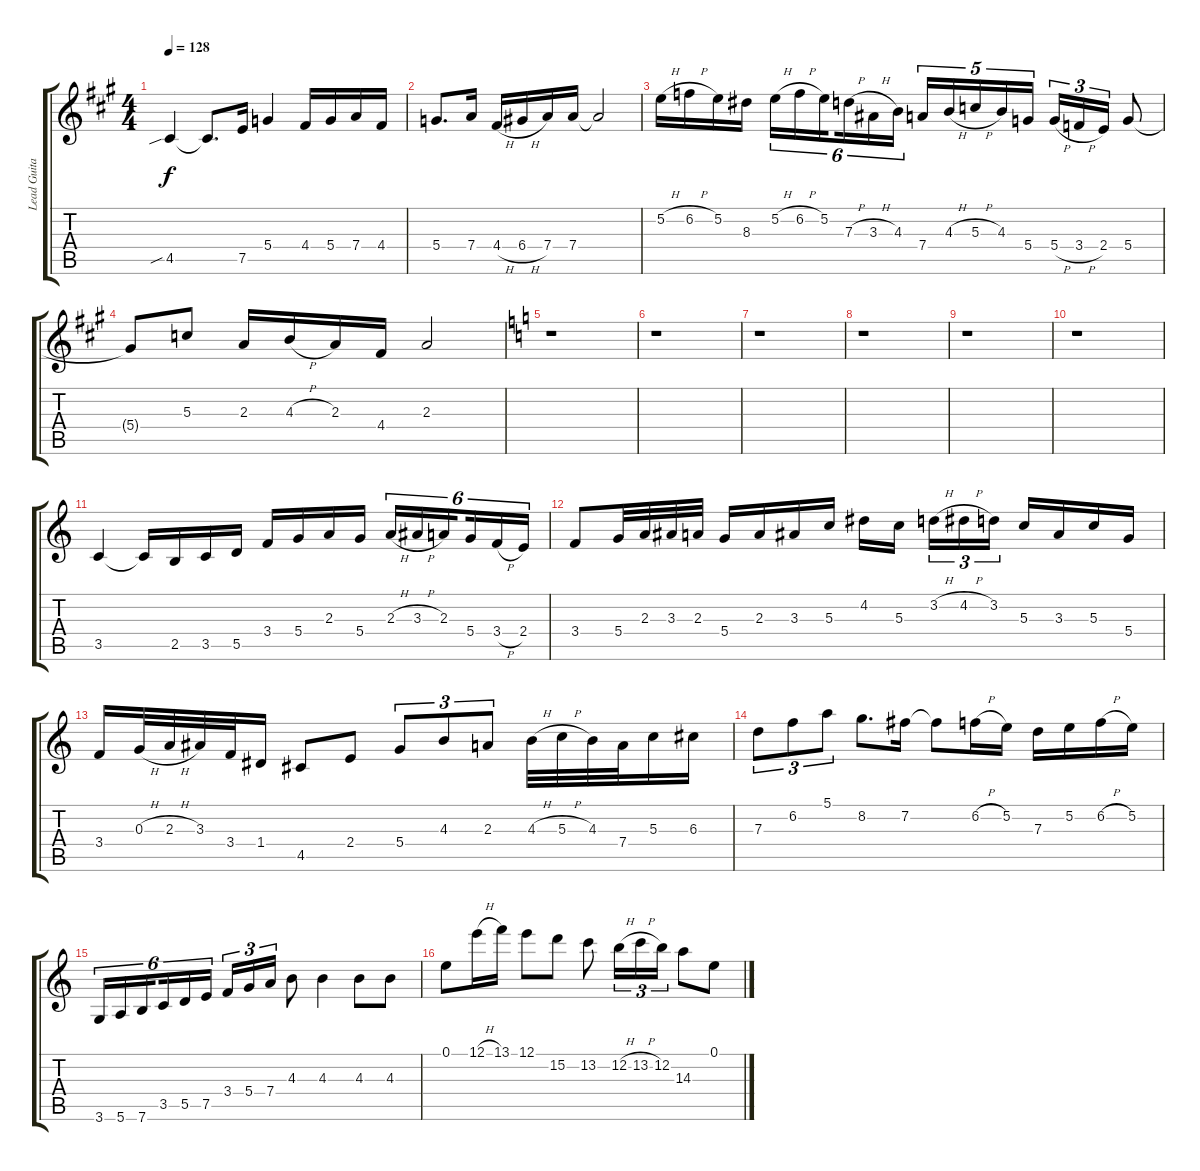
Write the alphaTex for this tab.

\track ("Lead Guitar" "Lead Guita") {instrument overdrivenguitar}
\staff {score tabs}
\tuning (E4 B3 G3 D3 A2 E2) {hide}
\ts (4 4)
\tempo 128
\clef g2
\ks a
4.5{sib}.4{dy f} 4.5{t}.8{d} 7.5.16 5.4.4 4.4.16 5.4.16 7.4.16 4.4.16 |
5.4.8{d} 7.4.16 4.4{h}.16 6.4{h}.16 7.4.16 7.4.16 7.4{t}.2 |
5.2{h}.16 6.2{h}.16 5.2.16 8.3.16 5.2{h}.16{tu (6 4)} 6.2{h}.16{tu (6 4)} 5.2.16{tu (6 4) beam splitsecondary} 7.3{h}.16{tu (6 4)} 3.3{h}.16{tu (6 4)} 4.3.16{tu (6 4)} 7.4.16{tu (5 4)} 4.3{h}.16{tu (5 4)} 5.3{h}.16{tu (5 4)} 4.3.16{tu (5 4)} 5.4.16{tu (5 4)} 5.4{h}.16{tu (3 2)} 3.4{h}.16{tu (3 2)} 2.4.16{tu (3 2)} 5.4.8 |
5.4{t}.8 5.3.8 2.3.16 4.3{h}.16 2.3.16 4.4.16 2.3.2 |
\ks c
r.1 |
r.1 |
r.1 |
r.1 |
r.1 |
r.1 |
3.5.4 3.5{t}.16 2.5.16 3.5.16 5.5.16 3.4.16 5.4.16 2.3.16 5.4.16 2.3{h}.16{tu (6 4)} 3.3{h}.16{tu (6 4)} 2.3.16{tu (6 4) beam splitsecondary} 5.4.16{tu (6 4)} 3.4{h}.16{tu (6 4)} 2.4.16{tu (6 4)} |
3.4.8 5.4.32 2.3.32 3.3.32 2.3.32 5.4.16 2.3.16 3.3.16 5.3.16 4.2.16 5.3.16{beam splitsecondary} 3.2{h}.16{tu (3 2)} 4.2{h}.16{tu (3 2)} 3.2.16{tu (3 2)} 5.3.16 3.3.16 5.3.16 5.4.16 |
3.4.16 0.3{h}.32 2.3{h}.32 3.3.32 3.4.32 1.4.16 4.5.8 2.4.8 5.4.8{tu (3 2)} 4.3.8{tu (3 2)} 2.3.8{tu (3 2)} 4.3{h}.32 5.3{h}.32 4.3.32 7.4.32 5.3.16 6.3.16 |
7.3.8{tu (3 2)} 6.2.8{tu (3 2)} 5.1.8{tu (3 2)} 8.2.8{d} 7.2.16 7.2{t}.8 6.2{h}.16 5.2.16 7.3.16 5.2.16 6.2{h}.16 5.2.16 |
3.6.16{tu (6 4)} 5.6.16{tu (6 4)} 7.6.16{tu (6 4) beam splitsecondary} 3.5.16{tu (6 4)} 5.5.16{tu (6 4)} 7.5.16{tu (6 4)} 3.4.16{tu (3 2)} 5.4.16{tu (3 2)} 7.4.16{tu (3 2)} 4.3.8 4.3.4 4.3.8 4.3.8 |
0.1.8 12.1{h}.16 13.1.16 12.1.8 15.2.8 13.2.8 12.2{h}.16{tu (3 2)} 13.2{h}.16{tu (3 2)} 12.2.16{tu (3 2)} 14.3.8 0.1.8
